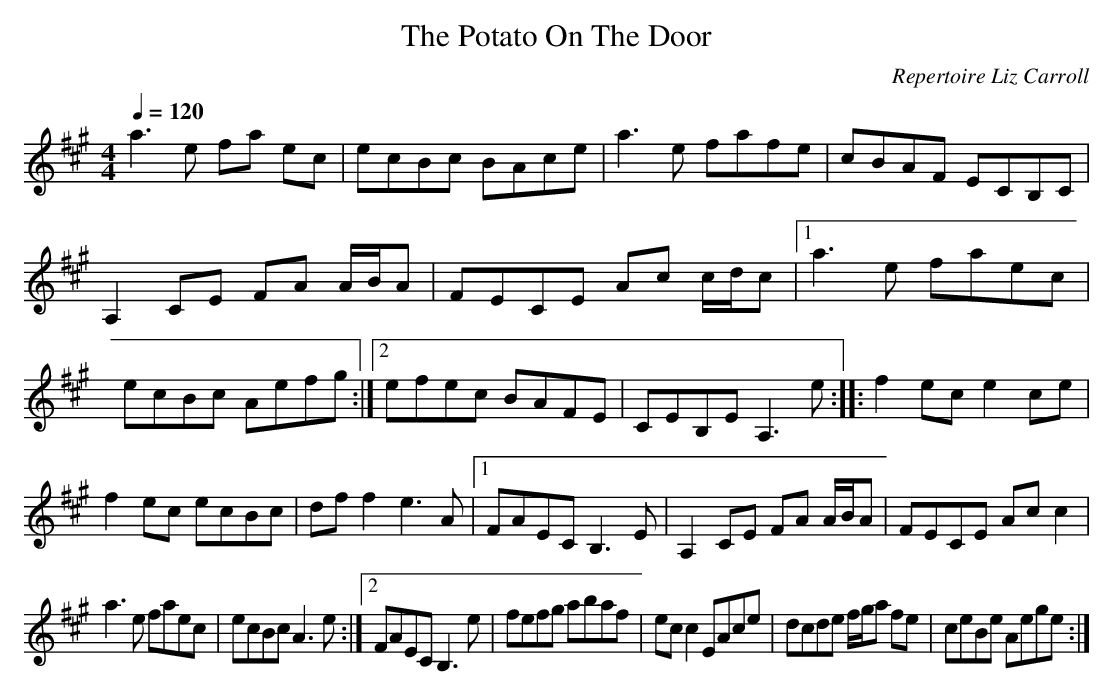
X:1
T:The Potato On The Door
C:Repertoire Liz Carroll
Q:1/4=120
M:4/4
L:1/8
K:A
a3 e fa ec |ecBc BAce |a3 e fafe |cBAF ECB,C |A,2 CE FA A/B/A |FECE Ac c/d/c |[1a3 e faec |ecBc Aefg :|[2efec BAFE |CEB,E A,3 e ::f2 ec e2 ce |f2 ec ecBc |df f2 e3 A |[1FAEC B,3 E |A,2 CE FA A/B/A |FECE Ac c2 |
a3 e faec |ecBc A3 e :|[2FAEC B,3 e |fefg abaf |ec c2 EAce |dcde f/g/a fe |ceBe Aege :|
